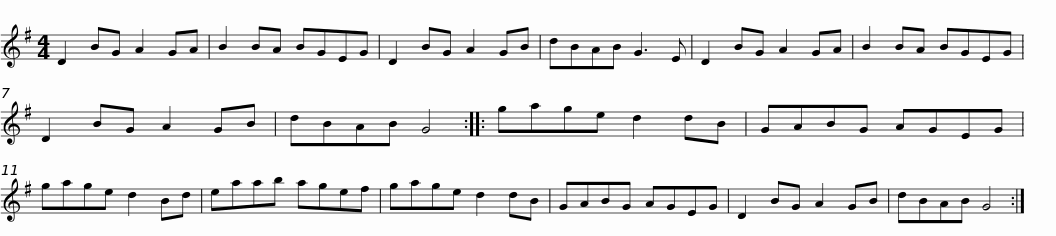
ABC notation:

X:1
L:1/8
M:4/4
I:linebreak $
K:G
V:1 treble
V:1
 D2 BG A2 GA | B2 BA BGEG | D2 BG A2 GB | dBAB G3 E | D2 BG A2 GA | %5
 B2 BA BGEG |$ D2 BG A2 GB | dBAB G4 :: gage d2 dB | GABG AGEG | %10
 gage d2 Bd | eaab agef |$ gage d2 dB | GABG AGEG | D2 BG A2 GB | %15
 dBAB G4 :| %16
